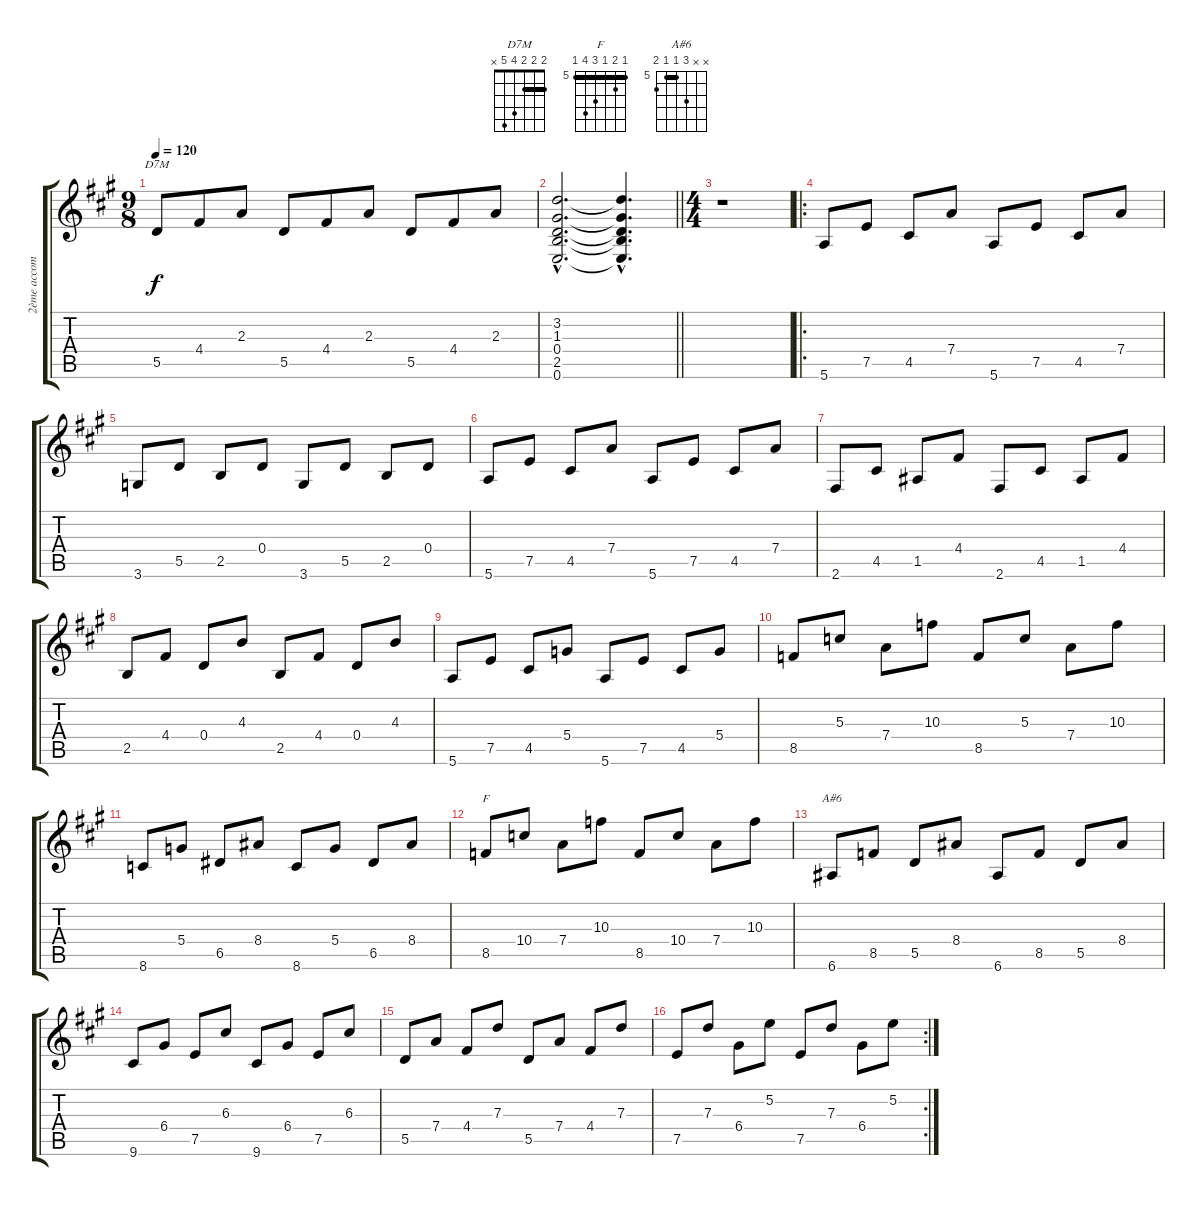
\track ("2ème accompagnement" "2ème accom") {instrument acousticguitarnylon}
\staff {score tabs}
\tuning (E4 B3 G3 D3 A2 E2) {hide}
\chord ("D7M" 2 2 2 4 5 x) {barre 2}
\chord ("F" 5 6 5 7 8 5) {firstfret 5 barre 5}
\chord ("A#6" x x 7 5 5 6) {firstfret 5 barre 5}
\ts (9 8)
\tempo 120
\clef g2
\ks a
5.5.8{ch "D7M" dy f} 4.4.8 2.3.8 5.5.8 4.4.8 2.3.8 5.5.8 4.4.8 2.3.8 |
\barLineRight lightlight
(3.2{hac} 1.3{hac} 0.4{hac} 2.5{hac} 0.6{hac}).2{d} (3.2{hac t} 1.3{hac t} 0.4{hac t} 2.5{hac t} 0.6{hac t}).4{d} |
\ts (4 4)
r.1 |
\ro
5.6.8 7.5.8 4.5.8 7.4.8 5.6.8 7.5.8 4.5.8 7.4.8 |
3.6.8 5.5.8 2.5.8 0.4.8 3.6.8 5.5.8 2.5.8 0.4.8 |
5.6.8 7.5.8 4.5.8 7.4.8 5.6.8 7.5.8 4.5.8 7.4.8 |
2.6.8 4.5.8 1.5.8 4.4.8 2.6.8 4.5.8 1.5.8 4.4.8 |
2.5.8 4.4.8 0.4.8 4.3.8 2.5.8 4.4.8 0.4.8 4.3.8 |
5.6.8 7.5.8 4.5.8 5.4.8 5.6.8 7.5.8 4.5.8 5.4.8 |
8.5.8 5.3.8 7.4.8 10.3.8 8.5.8 5.3.8 7.4.8 10.3.8 |
8.6.8 5.4.8 6.5.8 8.4.8 8.6.8 5.4.8 6.5.8 8.4.8 |
8.5.8{ch "F"} 10.4.8 7.4.8 10.3.8 8.5.8 10.4.8 7.4.8 10.3.8 |
6.6.8{ch "A#6"} 8.5.8 5.5.8 8.4.8 6.6.8 8.5.8 5.5.8 8.4.8 |
9.6.8 6.4.8 7.5.8 6.3.8 9.6.8 6.4.8 7.5.8 6.3.8 |
5.5.8 7.4.8 4.4.8 7.3.8 5.5.8 7.4.8 4.4.8 7.3.8 |
\rc 2
7.5.8 7.3.8 6.4.8 5.2.8 7.5.8 7.3.8 6.4.8 5.2.8
